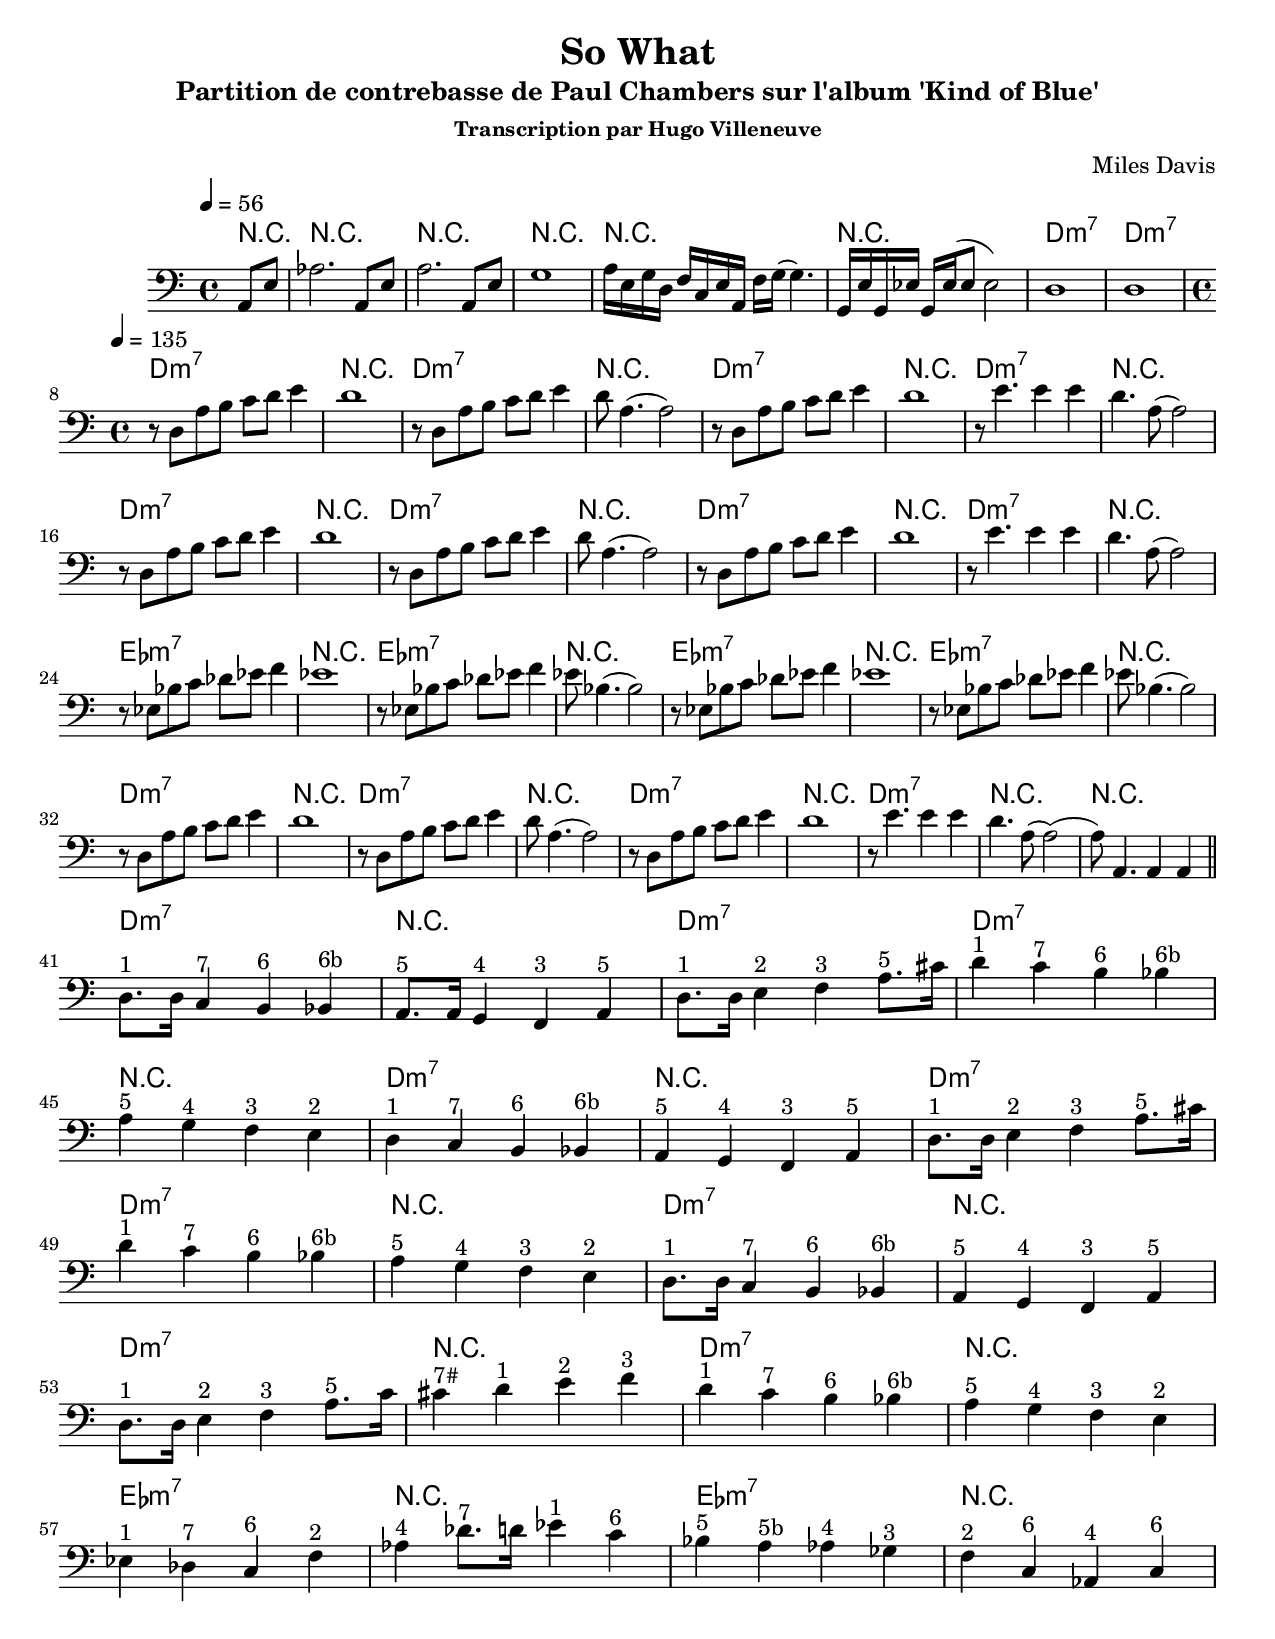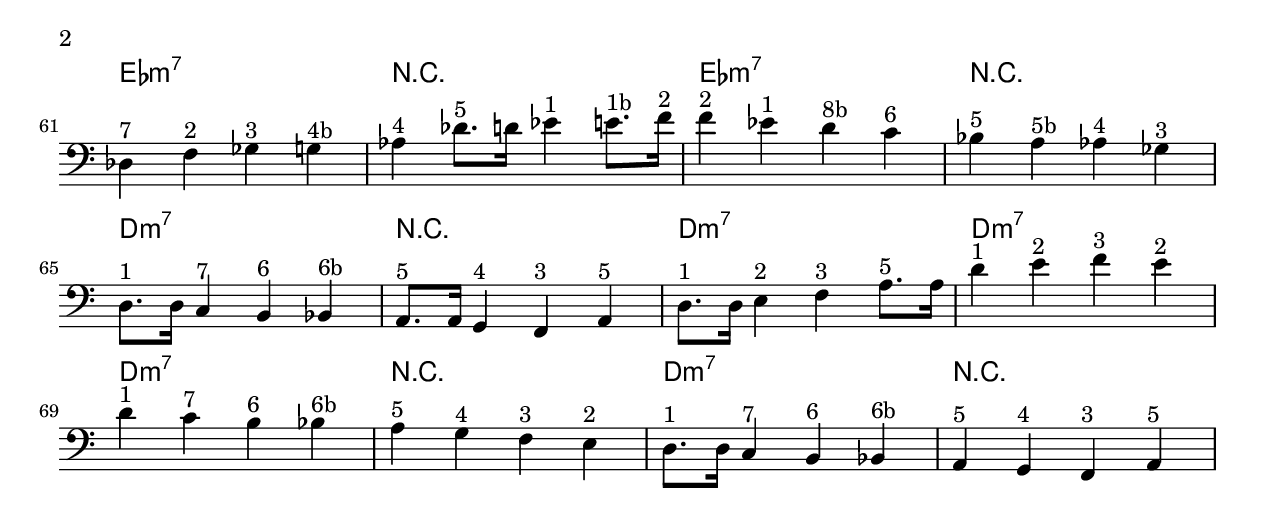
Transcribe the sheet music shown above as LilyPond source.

%%=========================================================
%% Pr�ambule
%%=========================================================
\version "2.10.15"

\header {
  title = "So What"
  subtitle = "Partition de contrebasse de Paul Chambers sur l'album 'Kind of Blue'"
  subsubtitle = "Transcription par Hugo Villeneuve"
  composer = "Miles Davis"
}

\paper {
  #(set-paper-size "letter")
}


%%=========================================================
%% Accords
%% Dm7 est en r�alit� Dm7(add4)
%% Ebm7 est en r�alit� Em7(add4)
%%=========================================================
accords = {
  \chords {
    %%=========================================================
    %% Intro
    %%=========================================================
    \partial 4 r4 |
    r1 |
    r1 |
    r1 |
    r1 |
    r1 |
    d1:m7 |
    d1:m7 |

    d1:m7 |
    r1 |
    d1:m7 |
    r1 |
    d1:m7 |
    r1 |
    d1:m7 |
    r1 |

    d1:m7 |
    r1 |
    d1:m7 |
    r1 |
    d1:m7 |
    r1 |
    d1:m7 |
    r1 |

    ees1:m7 |
    r1 |
    ees1:m7 |
    r1 |
    ees1:m7 |
    r1 |
    ees1:m7 |
    r1 |

    d1:m7 |
    r1 |
    d1:m7 |
    r1 |
    d1:m7 |
    r1 |
    d1:m7 |
    r1 |
    r1 | %% Mesure suppl�mentaire...

    %% 16 mesures en Dm7
    d1:m7 |
    r1 |
    d1:m7 |
    d1:m7 |
    r1 |

    d1:m7 |
    r1 |
    d1:m7 |
    d1:m7 |
    r1 |

    d1:m7 |
    r1 |
    d1:m7 |
    r1 |
    d1:m7 |
    r1 |

    %% 8 mesures en Ebm7
    ees1:m7 |
    r1 |
    ees1:m7 |
    r1 |
    ees1:m7 |
    r1 |
    ees1:m7 |
    r1 |

    %% 8 mesures en Dm7
    d1:m7 |
    r1 |
    d1:m7 |
    d1:m7 |
    d1:m7 |
    r1 |
    d1:m7 |
    r1 |
  }
}


%%=========================================================
%% M�lodie
%%=========================================================
melody = {
  \set Staff.midiInstrument = "electric bass (finger)"
  {
    \clef bass
    \override Score.MetronomeMark #'padding = #3
    \tempo 4=56
    \time 4/4
    
    %%=========================================================
    %% Intro
    %%=========================================================
    \partial 4 a,8 e8 |
    aes2. a,8 e8 |
    a2.   a,8 e8 |
    g1 |
    a16 e16 g16 d16   f16 c16 e16 a,16 f16 g16 ( g4. ) |
    g,16 e16 g,16 ees16 g,16 ees16 ( ees8 ees2 ) |
    d1 |
    d1 |

    %%=========================================================
    %% bout manquant "/"%*((*)&?%!
    %% � faire...
    %%=========================================================
  }

  {
    \clef bass
    \override Score.MetronomeMark #'padding = #1
    \tempo 4=135
    \time 4/4

    %% 1�re partie en Dm7
    r8 d8 a8 b8 c'8 d'8 e'4 | d'1 |
    r8 d8 a8 b8 c'8 d'8 e'4 | d'8 a4. (a2) |
    r8 d8 a8 b8 c'8 d'8 e'4 | d'1 | r8 e'4. e'4 e'4 | d'4. a8 (a2) |

    \break
    %% On r�p�te la 1�re partie...
    r8 d8 a8 b8 c'8 d'8 e'4 | d'1 |
    r8 d8 a8 b8 c'8 d'8 e'4 | d'8 a4. ( a2 ) |
    r8 d8 a8 b8 c'8 d'8 e'4 | d'1 | r8 e'4. e'4 e'4 | d'4. a8 (a2) |

    \break
    %% Modulation, 1/2 ton plus haut en Eb
    r8 ees8 bes8 c'8 des'8 ees'8 f'4 | ees'1 |
    r8 ees8 bes8 c'8 des'8 ees'8 f'4 | ees'8 bes4. (bes2 ) |
    r8 ees8 bes8 c'8 des'8 ees'8 f'4 | ees'1 |
    r8 ees8 bes8 c'8 des'8 ees'8 f'4 | ees'8 bes4. (bes2 ) |

    \break
    r8 d8 a8 b8 c'8 d'8 e'4 | d'1 |
    r8 d8 a8 b8 c'8 d'8 e'4 | d'8 a4. ( a2 ) |
    r8 d8 a8 b8 c'8 d'8 e'4 | d'1 | r8 e'4. e'4 e'4 | d'4. a8 (a2)
    (a8) a,4. a,4 a,4 | \bar "||" \break

    %%=========================================================
    %% Descente...
    %%=========================================================
    d8.^"1" d16 c4^"7" b,4^"6" bes,4^"6b" |
    a,8.^"5" a,16 g,4^"4" f,4^"3" a,4^"5" |
    d8.^"1" d16 e4^"2" f4^"3" a8.^"5" cis'16 |
    d'4^"1" c'4^"7" b4^"6" bes4^"6b" | \break

    a4^"5" g4^"4" f4^"3" e4^"2" |
    d4^"1" c4^"7" b,4^"6" bes,4^"6b" |
    a,4^"5" g,4^"4" f,4^"3" a,4^"5" |
    d8.^"1" d16 e4^"2" f4^"3" a8.^"5" cis'16 | \break

    d'4^"1" c'4^"7" b4^"6" bes4^"6b" |
    a4^"5" g4^"4" f4^"3" e4^"2" |
    d8.^"1" d16 c4^"7" b,4^"6" bes,4^"6b" |
    a,4^"5" g,4^"4" f,4^"3" a,4^"5" | \break

    d8.^"1" d16 e4^"2" f4^"3" a8.^"5" c'16 |
    cis'4^"7#" d'4^"1" e'4^"2" f'4^"3" |
    d'4^"1" c'4^"7" b4^"6" bes4^"6b" |
    a4^"5" g4^"4" f4^"3" e4^"2" | \break

    %%=========================================================
    %% Ebm7(add4)
    %%=========================================================
    \barNumberCheck #57
    %ees4^"1" c4^"6" cis4^"7" f4^"2" |
    ees4^"1" des4^"7" c4^"6" f4^"2" |
    %aes4^"4" c'8^"6" cis'8^"7" ees'4^"1" c'4^"6" |
    aes4^"4" des'8.^"7" d'16 ees'4^"1" c'4^"6" |
    %bes4^"5" a4^"5b" gis4^"4b" fis4^"3" |
    bes4^"5" a4^"5b" aes4^"4" ges4^"3" |
    f4^"2" c4^"6" aes,4^"4" c4^"6" | \break

    des4^"7" f4^"2" ges4^"3" g4^"4b" |
    %aes4^"4" bes8^"5" c'8^"6" cis'4^"7" ees'8^"1" e'8^"1b" |
    aes4^"4" des'8.^"5" d'16 ees'4^"1" e'8.^"1b" f'16^"2" |
    f'4^"2" ees'4^"1" d'4^"8b" c'4^"6" |
    %b4^"6b" bes4^"5" a4^"5b" e4^"2b" | \break
    bes4^"5" a4^"5b" aes4^"4" ges4^"3" | \break

    %%=========================================================
    %% Dm7(add4)
    %%=========================================================
    d8.^"1" d16 c4^"7" b,4^"6" bes,4^"6b" |
    a,8.^"5" a,16 g,4^"4" f,4^"3" a,4^"5" |
    d8.^"1" d16 e4^"2" f4^"3" a8.^"5" a16 |
    d'4^"1" e'4^"2" f'4^"3" e'4^"2" | \break

    d'4^"1" c'4^"7" b4^"6" bes4^"6b" |
    a4^"5" g4^"4" f4^"3" e4^"2" |
    d8.^"1" d16 c4^"7" b,4^"6" bes,4^"6b" |
    a,4^"5" g,4^"4" f,4^"3" a,4^"5" | \break
  }
}

\score {
  <<
    \new ChordNames \accords
    \new Staff \melody
    \set Staff.midiInstrument = "fretless bass"
  >>
  \layout{}
  \midi{}
}
